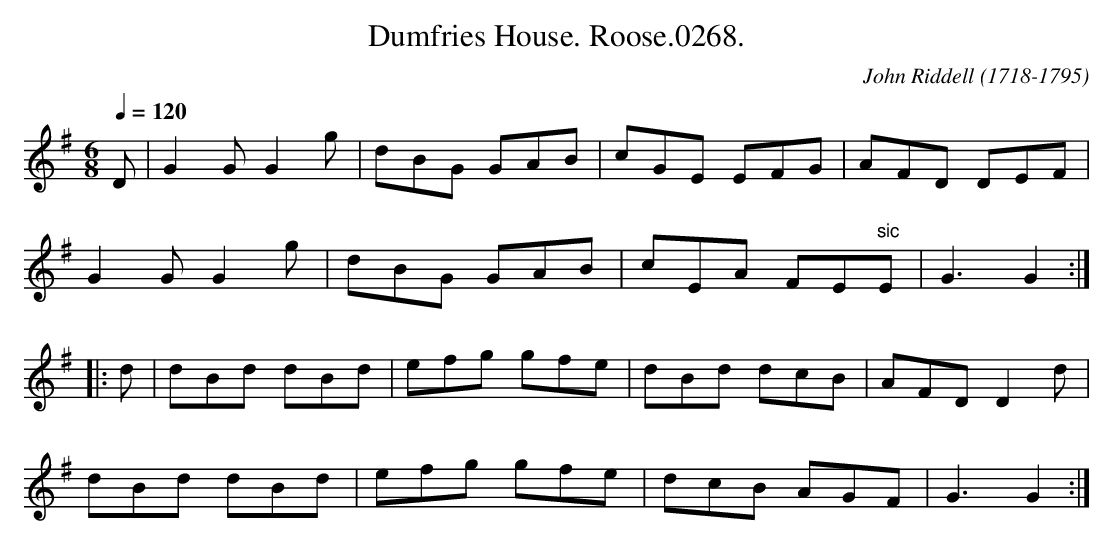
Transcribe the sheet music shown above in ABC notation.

X:1
T:Dumfries House. Roose.0268.
C:John Riddell (1718-1795)
M:6/8
L:1/8
Q:1/4=120
K:G clef=treble
D|G2G G2g|dBG GAB|cGE EFG|AFD DEF|
G2G G2g|dBG GAB|cEA FE"sic"E|G3G2:|
|:d|dBd dBd|efg gfe|dBd dcB|AFD D2d|
dBd dBd|efg gfe|dcB AGF|G3G2:|
